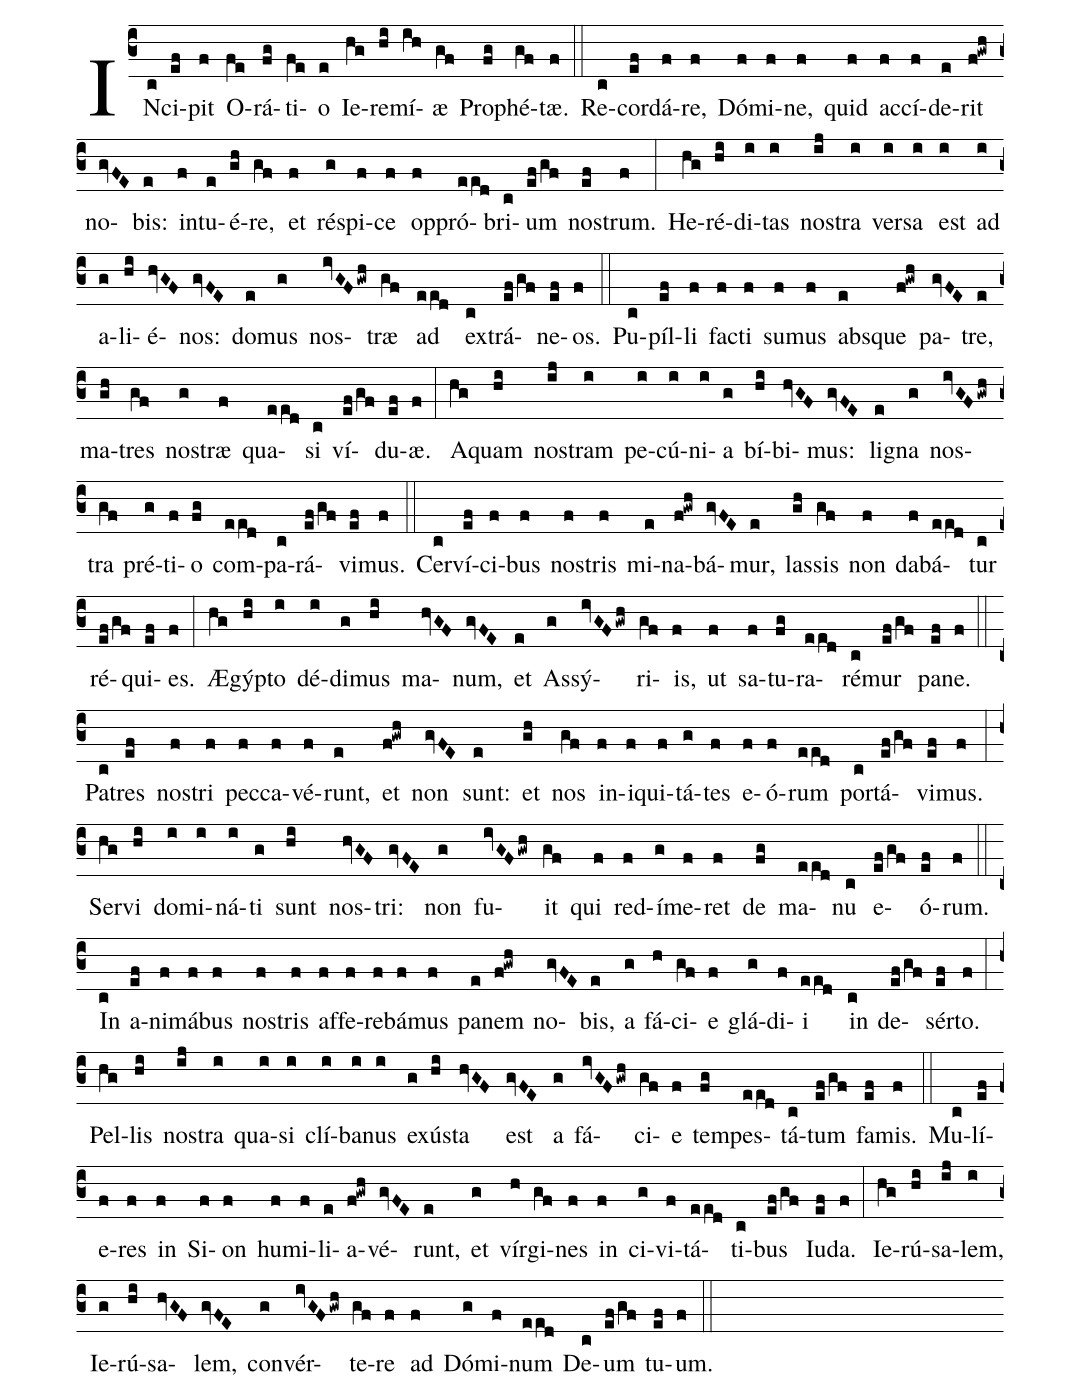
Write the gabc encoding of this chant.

%%
(c3)
IN(c)ci(ef)pit(f) O(fe)rá(fg)ti(fe)o(e) Ie(hg)re(hi)mí(ih)æ(gf) Pro(fg)phé(gf)tæ.(f) (::)
Re(c)cor(ef)dá(f)re,(f) Dó(f)mi(f)ne,(f) quid(f) ac(f)cí(f)de(e)rit(f!gwh) no(gvFE)bis:(e) in(f)tu(e)é(gh)re,(gf) et(f) ré(g)spi(f)ce(f) op(f)pró(eed)bri(c)um(ef/gf) nos(ef)trum.(f) (:)
He(hg)ré(hi)di(i)tas(i) nos(ij)tra(i) ver(i)sa(i) est(i) ad(i) a(g)li(hi)é(hvGF)nos:(gvFE) do(e)mus(g) nos(ivGFgwh)træ(gf) ad(eed) ex(c)trá(ef/gf)ne(ef)os.(f) (::)
Pu(c)píl(ef)li(f) fac(f)ti(f) su(f)mus(f) abs(e)que(f!gwh) pa(gvFE)tre,(e) ma(gh)tres(gf) nos(g)træ(f) qua(eed)si(c) ví(ef/gf)du(ef)æ.(f) (:)
A(hg)quam(hi) nos(ij)tram(i) pe(i)cú(i)ni(i)a(g) bí(hi)bi(hvGF)mus:(gvFE) li(e)gna(g) nos(ivGFgwh)tra(gf) pré(g)ti(f)o(fg) com(eed)pa(c)rá(ef/gf)vi(ef)mus.(f) (::)
Cer(c)ví(ef)ci(f)bus(f) nos(f)tris(f) mi(e)na(f!gwh)bá(gvFE)mur,(e) las(gh)sis(gf) non(f) da(f)bá(eed)tur(c) ré(ef/gf)qui(ef)es.(f) (:)
Æ(hg)gýp(hi)to(i) dé(i)di(g)mus(hi) ma(hvGF)num,(gvFE) et(e) As(g)sý(ivGFgwh)ri(gf)is,(f) ut(f) sa(f)tu(fg)ra(eed)ré(c)mur(ef/gf) pa(ef)ne.(f) (::)
Pa(c)tres(ef) nos(f)tri(f) pec(f)ca(f)vé(f)runt,(e) et(f!gwh) non(gvFE) sunt:(e) et(gh) nos(gf) in(f)i(f)qui(f)tá(g)tes(f) e(f)ó(f)rum(eed) por(c)tá(ef/gf)vi(ef)mus.(f) (:)
Ser(hg)vi(hi) do(i)mi(i)ná(i)ti(g) sunt(hi) nos(hvGF)tri:(gvFE) non(g) fu(ivGFgwh)it(gf) qui(f) red(f)í(g)me(f)ret(f) de(fg) ma(eed)nu(c) e(ef/gf)ó(ef)rum.(f) (::)
In(c) a(ef)ni(f)má(f)bus(f) nos(f)tris(f) af(f)fe(f)re(f)bá(f)mus(f) pa(e)nem(f!gwh) no(gvFE)bis,(e) a(g) fá(h)ci(gf)e(f) glá(g)di(f)i(eed) in(c) de(ef/gf)sér(ef)to.(f) (:)
Pel(hg)lis(hi) nos(ij)tra(i) qua(i)si(i) clí(i)ba(i)nus(i) ex(g)ús(hi)ta(hvGF) est(gvFE) a(g) fá(ivGFgwh)ci(gf)e(f) tem(fg)pes(eed)tá(c)tum(ef/gf) fa(ef)mis.(f) (::)
Mu(c)lí(ef)e(f)res(f) in(f) Si(f)on(f) hu(f)mi(f)li(e)a(f!gwh)vé(gvFE)runt,(e) et(g) vír(h)gi(gf)nes(f) in(f) ci(g)vi(f)tá(eed)ti(c)bus(ef/gf) Iu(ef)da.(f) (:)
Ie(hg)rú(hi)sa(ij)lem,(i) Ie(g)rú(hi)sa(hvGF)lem,(gvFE) con(g)vér(ivGFgwh)te(gf)re(f) ad(f) Dó(g)mi(f)num(eed) De(c)um(ef/gf) tu(ef)um.(f) (::)
